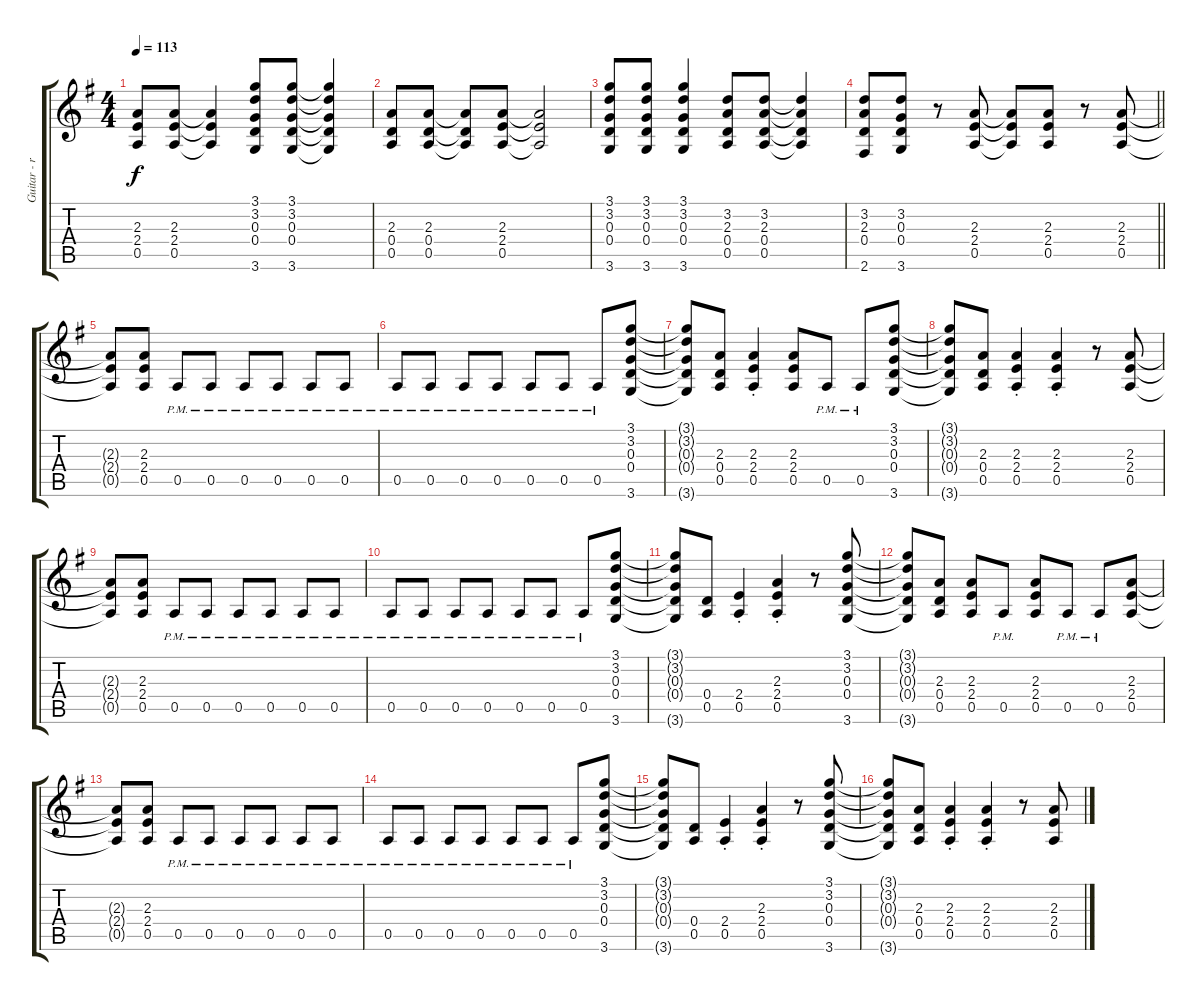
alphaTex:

\track ("Guitar - rhythm - right" "Guitar - r") {instrument overdrivenguitar}
\staff {score tabs}
\tuning (E4 B3 G3 D3 A2 E2) {hide}
\ts (4 4)
\tempo 113
\clef g2
\ks g
(2.3 2.4 0.5).8{dy f} (2.3 2.4 0.5).8 (2.3{t} 2.4{t} 0.5{t}).4 (3.1 3.2 0.3 0.4 3.6).8 (3.1 3.2 0.3 0.4 3.6).8 (3.1{t} 3.2{t} 0.3{t} 0.4{t} 3.6{t}).4 |
(2.3 0.4 0.5).8 (2.3 0.4 0.5).8 (2.3{t} 0.4{t} 0.5{t}).8 (2.3 2.4 0.5).8 (2.3{t} 2.4{t} 0.5{t}).2 |
(3.1 3.2 0.3 0.4 3.6).8 (3.1 3.2 0.3 0.4 3.6).8 (3.1 3.2 0.3 0.4 3.6).4 (3.2 2.3 0.4 0.5).8 (3.2 2.3 0.4 0.5).8 (3.2{t} 2.3{t} 0.4{t} 0.5{t}).4 |
\barLineRight lightlight
(3.2 2.3 0.4 2.6).8 (3.2 0.3 0.4 3.6).8 r.8 (2.3 2.4 0.5).8 (2.3{t} 2.4{t} 0.5{t}).8 (2.3 2.4 0.5).8 r.8 (2.3 2.4 0.5).8 |
(2.3{t} 2.4{t} 0.5{t}).8 (2.3 2.4 0.5).8 0.5{pm}.8 0.5{pm}.8 0.5{pm}.8 0.5{pm}.8 0.5{pm}.8 0.5{pm}.8 |
0.5{pm}.8 0.5{pm}.8 0.5{pm}.8 0.5{pm}.8 0.5{pm}.8 0.5{pm}.8 0.5{pm}.8 (3.1 3.2 0.3 0.4 3.6).8 |
(3.1{t} 3.2{t} 0.3{t} 0.4{t} 3.6{t}).8 (2.3 0.4 0.5).8 (2.3{st} 2.4{st} 0.5{st}).4 (2.3 2.4 0.5).8 0.5{pm}.8 0.5{pm}.8 (3.1 3.2 0.3 0.4 3.6).8 |
(3.1{t} 3.2{t} 0.3{t} 0.4{t} 3.6{t}).8 (2.3 0.4 0.5).8 (2.3{st} 2.4{st} 0.5{st}).4 (2.3{st} 2.4{st} 0.5{st}).4 r.8 (2.3 2.4 0.5).8 |
(2.3{t} 2.4{t} 0.5{t}).8 (2.3 2.4 0.5).8 0.5{pm}.8 0.5{pm}.8 0.5{pm}.8 0.5{pm}.8 0.5{pm}.8 0.5{pm}.8 |
0.5{pm}.8 0.5{pm}.8 0.5{pm}.8 0.5{pm}.8 0.5{pm}.8 0.5{pm}.8 0.5{pm}.8 (3.1 3.2 0.3 0.4 3.6).8 |
(3.1{t} 3.2{t} 0.3{t} 0.4{t} 3.6{t}).8 (0.4 0.5).8 (2.4{st} 0.5{st}).4 (2.3{st} 2.4{st} 0.5{st}).4 r.8 (3.1 3.2 0.3 0.4 3.6).8 |
(3.1{t} 3.2{t} 0.3{t} 0.4{t} 3.6{t}).8 (2.3 0.4 0.5).8 (2.3 2.4 0.5).8 0.5{pm}.8 (2.3 2.4 0.5).8 0.5{pm}.8 0.5{pm}.8 (2.3 2.4 0.5).8 |
(2.3{t} 2.4{t} 0.5{t}).8 (2.3 2.4 0.5).8 0.5{pm}.8 0.5{pm}.8 0.5{pm}.8 0.5{pm}.8 0.5{pm}.8 0.5{pm}.8 |
0.5{pm}.8 0.5{pm}.8 0.5{pm}.8 0.5{pm}.8 0.5{pm}.8 0.5{pm}.8 0.5{pm}.8 (3.1 3.2 0.3 0.4 3.6).8 |
(3.1{t} 3.2{t} 0.3{t} 0.4{t} 3.6{t}).8 (0.4 0.5).8 (2.4{st} 0.5{st}).4 (2.3{st} 2.4{st} 0.5{st}).4 r.8 (3.1 3.2 0.3 0.4 3.6).8 |
(3.1{t} 3.2{t} 0.3{t} 0.4{t} 3.6{t}).8 (2.3 0.4 0.5).8 (2.3{st} 2.4{st} 0.5{st}).4 (2.3{st} 2.4{st} 0.5{st}).4 r.8 (2.3 2.4 0.5).8
